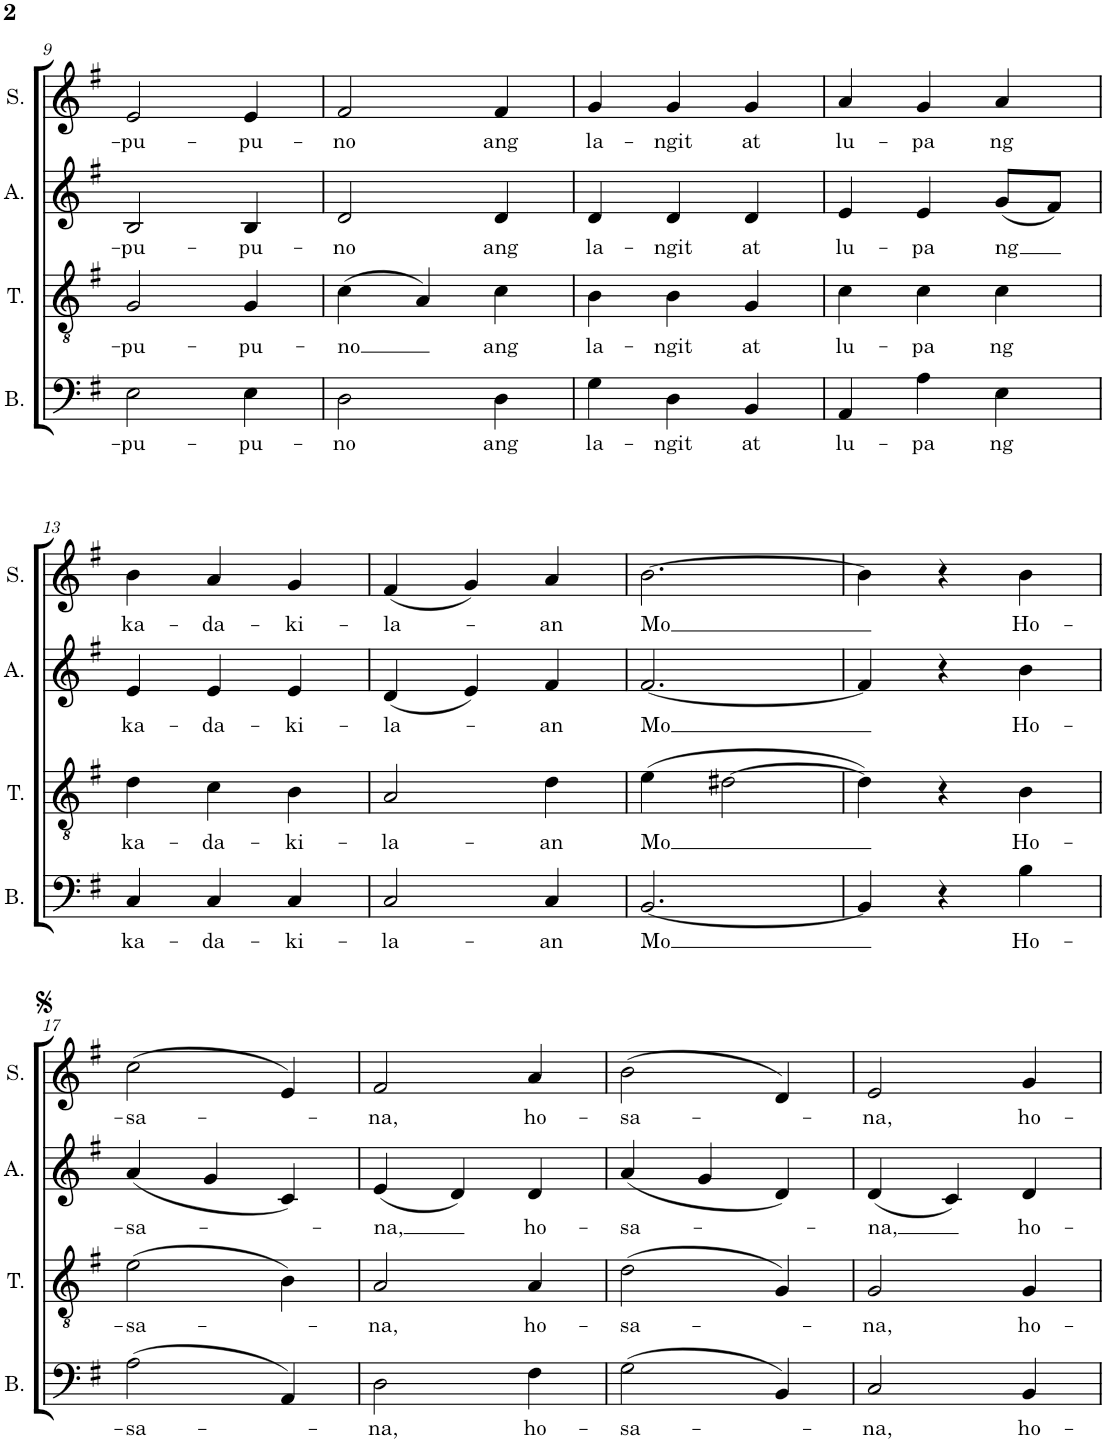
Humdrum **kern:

**kern	**text	**kern	**text	**kern	**text	**kern	**text
*part4	*part4	*part3	*part3	*part2	*part2	*part1	*part1
*staff4	*staff4	*staff3	*staff3	*staff2	*staff2	*staff1	*staff1
*I"Bass	*	*I"Tenor	*	*I"Alto	*	*I"Soprano	*
*I'B.	*	*I'T.	*	*I'A.	*	*I'S.	*
!!LO:PB:g=z
*clefF4	*	*clefGv2	*	*clefG2	*	*clefG2	*
*k[f#]	*	*k[f#]	*	*k[f#]	*	*k[f#]	*
*M3/4	*	*M3/4	*	*M3/4	*	*M3/4	*
=9	=9	=9	=9	=9	=9	=9	=9
!	!LO:LY:b	!	!LO:LY:b	!	!LO:LY:b	!	!LO:LY:b
2E\	-pu-	2G/	-pu-	2B/	-pu-	2e/	-pu-
!	!LO:LY:b	!	!LO:LY:b	!	!LO:LY:b	!	!LO:LY:b
4E\	-pu-	4G/	-pu-	4B/	-pu-	4e/	-pu-
=10	=10	=10	=10	=10	=10	=10	=10
!	!LO:LY:b	!	!LO:LY:b	!	!LO:LY:b	!	!LO:LY:b
2D\	-no	(4c\	-no	2d/	-no	2f#/	-no
.	.	4A/)	.	.	.	.	.
!	!LO:LY:b	!	!LO:LY:b	!	!LO:LY:b	!	!LO:LY:b
4D\	ang	4c\	ang	4d/	ang	4f#/	ang
=11	=11	=11	=11	=11	=11	=11	=11
!	!LO:LY:b	!	!LO:LY:b	!	!LO:LY:b	!	!LO:LY:b
4G\	la-	4B\	la-	4d/	la-	4g/	la-
!	!LO:LY:b	!	!LO:LY:b	!	!LO:LY:b	!	!LO:LY:b
4D\	-ngit	4B\	-ngit	4d/	-ngit	4g/	-ngit
!	!LO:LY:b	!	!LO:LY:b	!	!LO:LY:b	!	!LO:LY:b
4BB/	at	4G/	at	4d/	at	4g/	at
=12	=12	=12	=12	=12	=12	=12	=12
!	!LO:LY:b	!	!LO:LY:b	!	!LO:LY:b	!	!LO:LY:b
4AA/	lu-	4c\	lu-	4e/	lu-	4a/	lu-
!	!LO:LY:b	!	!LO:LY:b	!	!LO:LY:b	!	!LO:LY:b
4A\	-pa	4c\	-pa	4e/	-pa	4g/	-pa
!	!LO:LY:b	!	!LO:LY:b	!	!LO:LY:b	!	!LO:LY:b
4E\	ng	4c\	ng	(8g/L	ng	4a/	ng
.	.	.	.	8f#/J)	.	.	.
!!LO:LB:g=z
=13	=13	=13	=13	=13	=13	=13	=13
!	!LO:LY:b	!	!LO:LY:b	!	!LO:LY:b	!	!LO:LY:b
4C/	ka-	4d\	ka-	4e/	ka-	4b\	ka-
!	!LO:LY:b	!	!LO:LY:b	!	!LO:LY:b	!	!LO:LY:b
4C/	-da-	4c\	-da-	4e/	-da-	4a/	-da-
!	!LO:LY:b	!	!LO:LY:b	!	!LO:LY:b	!	!LO:LY:b
4C/	-ki-	4B\	-ki-	4e/	-ki-	4g/	-ki-
=14	=14	=14	=14	=14	=14	=14	=14
!	!LO:LY:b	!	!LO:LY:b	!	!LO:LY:b	!	!LO:LY:b
2C/	la-	2A/	-la-	(4d/	-la-	(4f#/	-la-
.	.	.	.	4e/)	.	4g/)	.
!	!LO:LY:b	!	!LO:LY:b	!	!LO:LY:b	!	!LO:LY:b
4C/	-an	4d\	-an	4f#/	-an	4a/	-an
=15	=15	=15	=15	=15	=15	=15	=15
!	!LO:LY:b	!	!LO:LY:b	!	!LO:LY:b	!	!LO:LY:b
[2.BB/	Mo	(4e\	Mo	[2.f#/	Mo	[2.b\	Mo
.	.	[2d#X\	.	.	.	.	.
=16	=16	=16	=16	=16	=16	=16	=16
4BB/]	.	4d#\])	.	4f#/]	.	4b\]	.
4r	.	4r	.	4r	.	4r	.
!	!LO:LY:b	!	!LO:LY:b	!	!LO:LY:b	!	!LO:LY:b
4B\	Ho-	4B\	Ho-	4b\	Ho-	4b\	Ho-
!!LO:LB:g=z
=17	=17	=17	=17	=17	=17	=17	=17
!	!LO:LY:b	!	!LO:LY:b	!	!LO:LY:b	!	!LO:LY:b
(2A\	-sa-	(2e\	-sa-	(4a/	-sa-	(2cc\	-sa-
.	.	.	.	4g/	.	.	.
4AA/)	.	4B\)	.	4c/)	.	4e/)	.
=18	=18	=18	=18	=18	=18	=18	=18
!	!LO:LY:b	!	!LO:LY:b	!	!LO:LY:b	!	!LO:LY:b
2D\	-na,	2A/	-na,	(4e/	-na,	2f#/	-na,
.	.	.	.	4d/)	.	.	.
!	!LO:LY:b	!	!LO:LY:b	!	!LO:LY:b	!	!LO:LY:b
4F#\	ho-	4A/	ho-	4d/	ho-	4a/	ho-
=19	=19	=19	=19	=19	=19	=19	=19
!	!LO:LY:b	!	!LO:LY:b	!	!LO:LY:b	!	!LO:LY:b
(2G\	-sa-	(2d\	-sa-	(4a/	-sa-	(2b\	-sa-
.	.	.	.	4g/	.	.	.
4BB/)	.	4G/)	.	4d/)	.	4d/)	.
=20	=20	=20	=20	=20	=20	=20	=20
!	!LO:LY:b	!	!LO:LY:b	!	!LO:LY:b	!	!LO:LY:b
2C/	-na,	2G/	-na,	(4d/	-na,	2e/	-na,
.	.	.	.	4c/)	.	.	.
!	!LO:LY:b	!	!LO:LY:b	!	!LO:LY:b	!	!LO:LY:b
4BB/	ho-	4G/	ho-	4d/	ho-	4g/	ho-
=	=	=	=	=	=	=	=
*-	*-	*-	*-	*-	*-	*-	*-
